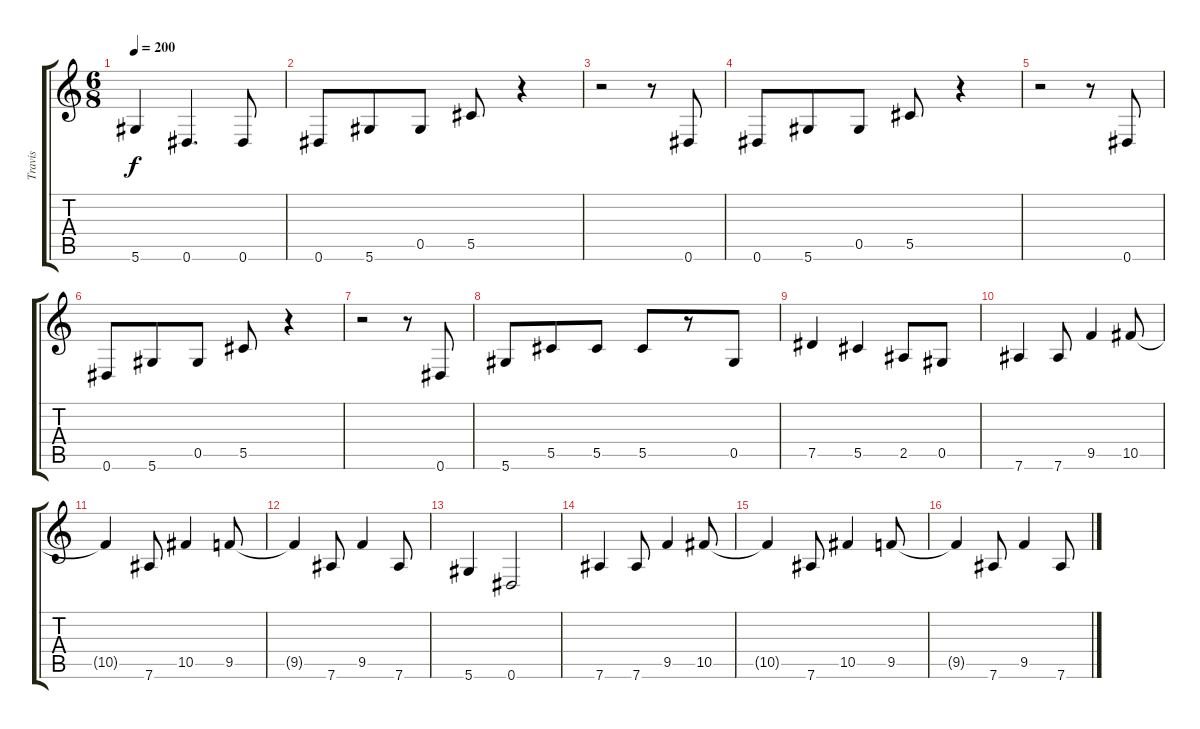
\track ("Travis" "Travis") {instrument overdrivenguitar}
\staff {score tabs}
\tuning (Eb4 Bb3 Gb3 Db3 Ab2 Eb2) {hide}
\ts (6 8)
\tempo 200
\clef g2
\ks c
5.6.4{dy f} 0.6.4{d} 0.6.8 |
0.6.8 5.6.8 0.5.8 5.5.8 r.4 |
r.2 r.8 0.6.8 |
0.6.8 5.6.8 0.5.8 5.5.8 r.4 |
r.2 r.8 0.6.8 |
0.6.8 5.6.8 0.5.8 5.5.8 r.4 |
r.2 r.8 0.6.8 |
5.6.8 5.5.8 5.5.8 5.5.8 r.8 0.5.8 |
7.5.4 5.5.4 2.5.8 0.5.8 |
7.6.4 7.6.8 9.5.4 10.5.8 |
10.5{t}.4 7.6.8 10.5.4 9.5.8 |
9.5{t}.4 7.6.8 9.5.4 7.6.8 |
5.6.4 0.6.2 |
7.6.4 7.6.8 9.5.4 10.5.8 |
10.5{t}.4 7.6.8 10.5.4 9.5.8 |
9.5{t}.4 7.6.8 9.5.4 7.6.8
